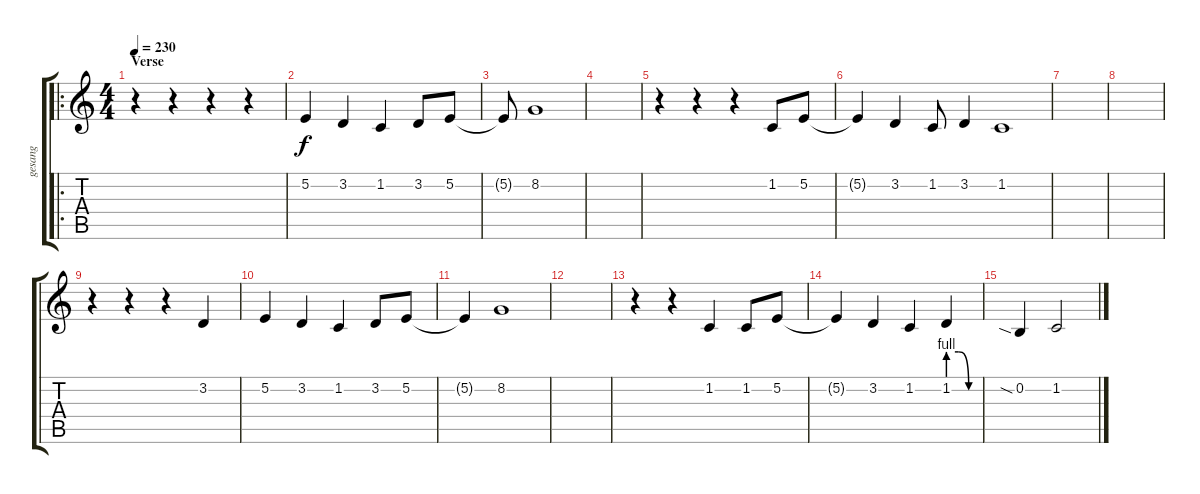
\track ("gesang" "gesang") {instrument electricgrandpiano}
\staff {score tabs}
\tuning (E4 B3 G3 D3 A2 E2) {hide}
\ro
\ts (4 4)
\section ("" "Verse")
\tempo 230
\clef g2
\ks c
r.4{dy f} r.4 r.4 r.4 |
5.2.4 3.2.4 1.2.4 3.2.8 5.2.8 |
5.2{t}.8 8.2.1 |
|
r.4 r.4 r.4 1.2.8 5.2.8 |
5.2{t}.4 3.2.4 1.2.8 3.2.4 1.2.1 |
|
|
r.4 r.4 r.4 3.2.4 |
5.2.4 3.2.4 1.2.4 3.2.8 5.2.8 |
5.2{t}.4 8.2.1 |
|
r.4 r.4 1.2.4 1.2.8 5.2.8 |
5.2{t}.4 3.2.4 1.2.4 1.2{be (custom 0 4 20 4 40 0 60 0)}.4 |
0.2{sia}.4 1.2.2
